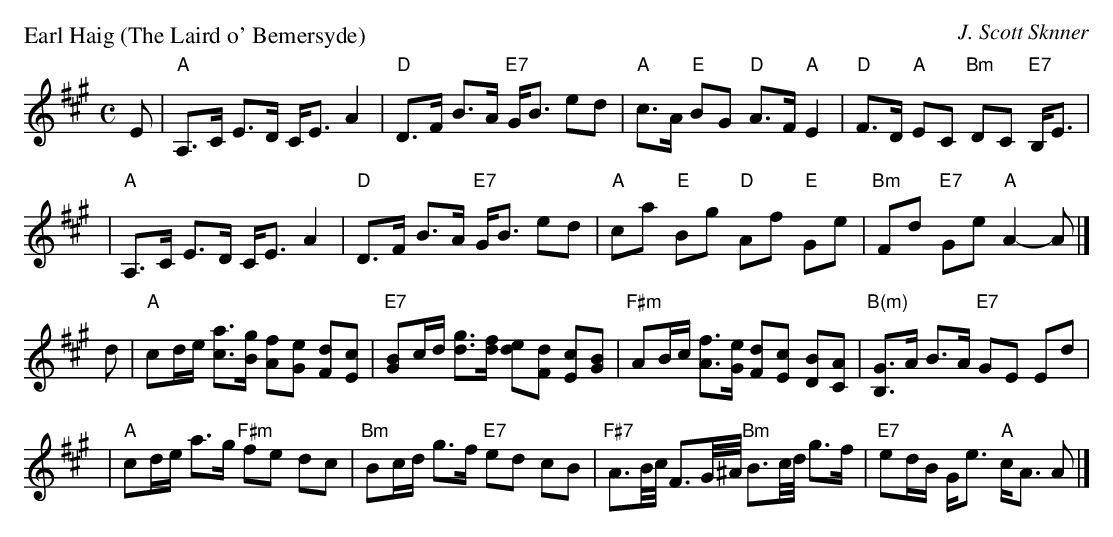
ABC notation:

X:1
P: Earl Haig (The Laird o' Bemersyde)
C: J. Scott Sknner
M: C
L: 1/16
K: A
E2 \
| "A"A,3C E3D CE3 A4 | "D"D3F B3A "E7"GB3 e2d2 \
| "A"c3A "E"B2G2 "D"A3F "A"E4 | "D"F3D "A"E2C2 "Bm"D2C2 "E7"B,E3 |
| "A"A,3C E3D CE3 A4 | "D"D3F B3A "E7"GB3 e2d2 \
| "A"c2a2 "E"B2g2 "D"A2f2 "E"G2e2 | "Bm"F2d2 "E7"G2e2 "A"A4- A2 |]
d2 \
|   "A"c2de [a3c3][gB] [f2A2][e2G2] [d2F2][c2E2] | "E7"[B2G2]cd [g3d3][fd] [e2d2][d2F2] [c2E2][B2G2] \
| "F#m"A2Bc [f3A3][eG] [d2F2][c2E2] [B2D2][A2C2] | "B(m)"[G3B,3]A B3A "E7"G2E2 E2d2 |
|   "A"c2de a3g "F#m"f2e2 d2c2 | "Bm"B2cd g3f "E7"e2d2 c2B2 \
| "F#7"A3B/c/ F3G/^A/ "Bm"B3c/d/ g3f | "E7"e2dB Ge3 "A"cA3 A2 |]
